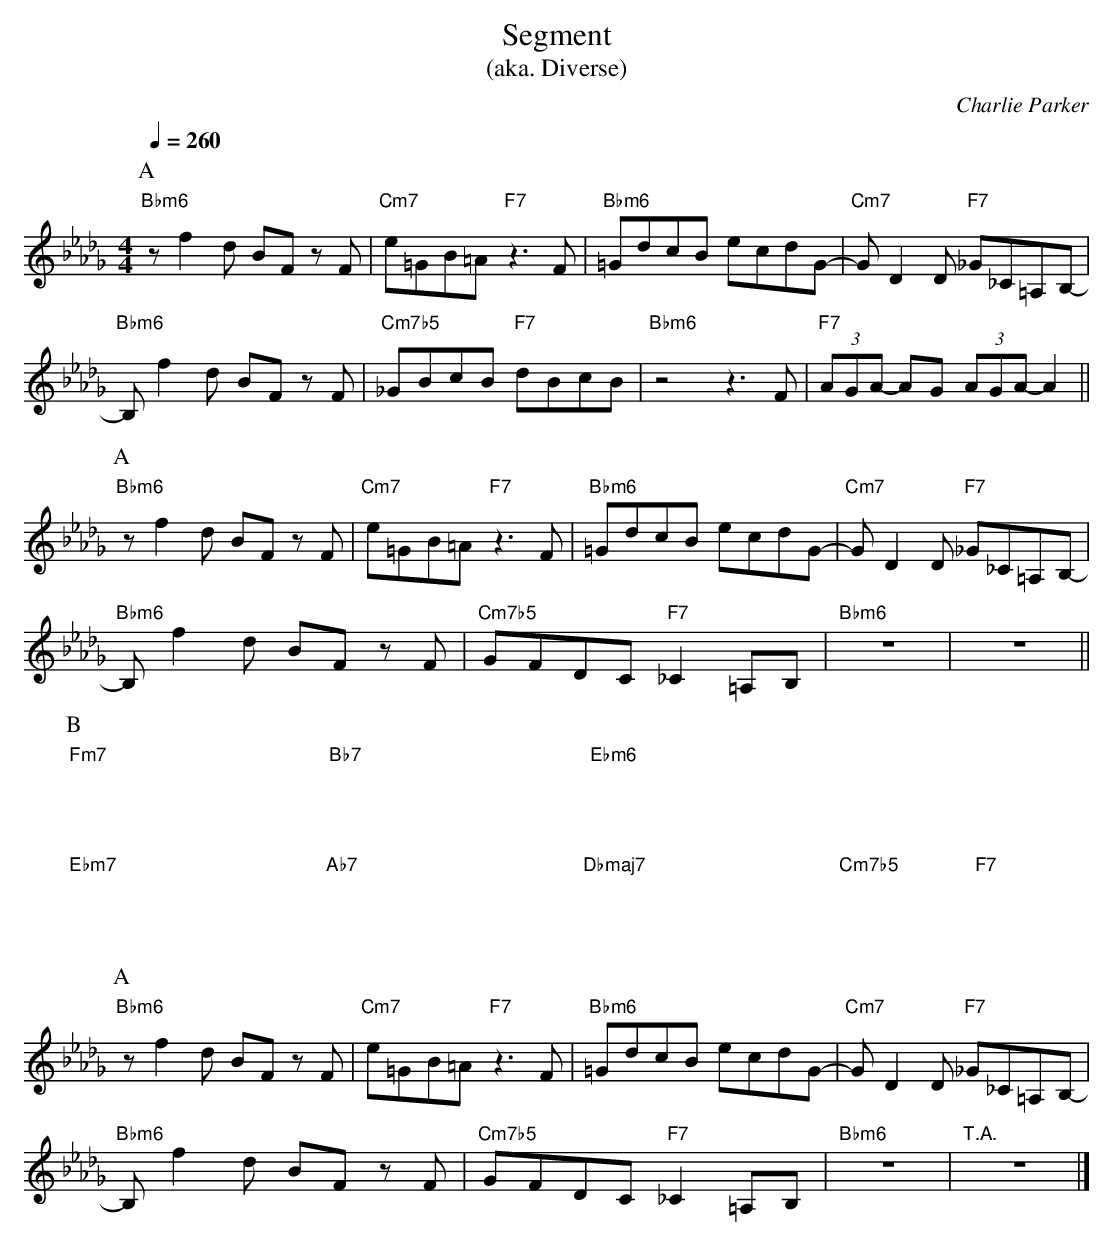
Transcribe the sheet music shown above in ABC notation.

X:1
T: Segment
T: (aka. Diverse)
M:4/4
L:1/8
C:Charlie Parker
Q:1/4=260
K:Bbm
P: A
"Bbm6"zf2d BFz F | "Cm7"e=GB=A "F7"z3F | "Bbm6"=GdcB ecdG- | "Cm7"GD2D "F7"_G_C=A,B,- |
"Bbm6"B,f2d BFz F | "Cm7b5"_GBcB "F7"dBcB | "Bbm6"z4 z3F | "F7"(3AGA- AG (3AGA-A2 ||
P: A
"Bbm6"zf2d BFz F | "Cm7"e=GB=A "F7"z3F | "Bbm6"=GdcB ecdG- | "Cm7"GD2D "F7"_G_C=A,B,- |
"Bbm6"B,f2d BFz F | "Cm7b5"GFDC "F7"_C2=A,B, | "Bbm6"z8 | z8 ||
P: B
"Fm7"x4 x4 | "Bb7"x4 x4 | "Ebm6"x4 x4 | x4 x4 |
"Ebm7"x4 x4 | "Ab7"x4 x4 | "Dbmaj7"x4 x4 | "Cm7b5"x4 "F7"x4 ||
P: A
"Bbm6"zf2d BFz F | "Cm7"e=GB=A "F7"z3F | "Bbm6"=GdcB ecdG- | "Cm7"GD2D "F7"_G_C=A,B,- |
"Bbm6"B,f2d BFz F | "Cm7b5"GFDC "F7"_C2=A,B, | "Bbm6"z8 | "T.A."z8 |]
